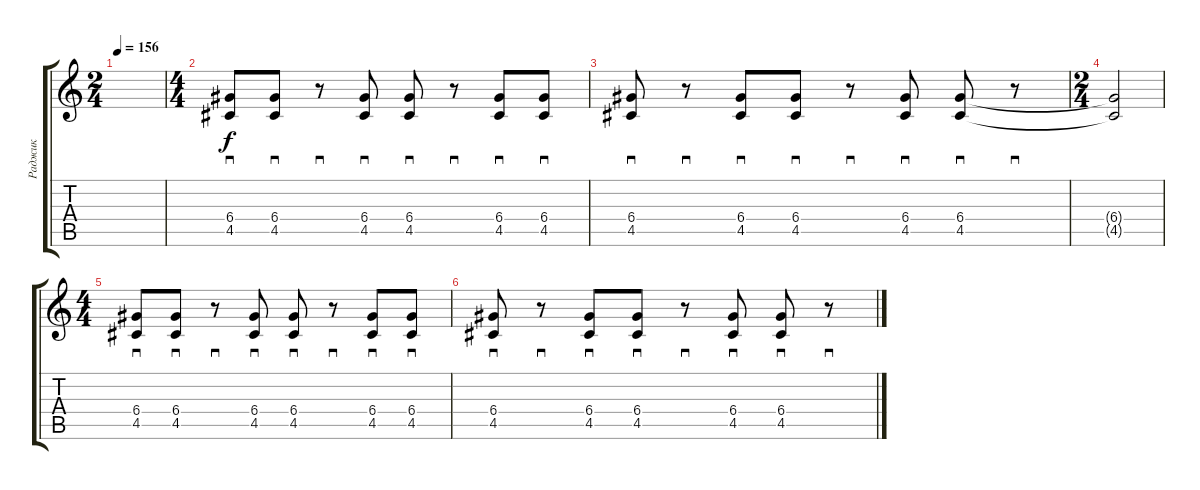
\track ("Раджик" "Раджик") {instrument distortionguitar}
\staff {score tabs}
\tuning (E4 B3 G3 D3 A2 E2) {hide}
\ts (2 4)
\tempo 156
\clef g2
\ks c
|
\ts (4 4)
(6.4 4.5).8{sd} (6.4 4.5).8{sd} r.8{sd} (6.4 4.5).8{sd} (6.4 4.5).8{sd} r.8{sd} (6.4 4.5).8{sd} (6.4 4.5).8{sd} |
(6.4 4.5).8{sd} r.8{sd} (6.4 4.5).8{sd} (6.4 4.5).8{sd} r.8{sd} (6.4 4.5).8{sd} (6.4 4.5).8{sd} r.8{sd} |
\ts (2 4)
(6.4{t} 4.5{t}).2 |
\ts (4 4)
(6.4 4.5).8{sd} (6.4 4.5).8{sd} r.8{sd} (6.4 4.5).8{sd} (6.4 4.5).8{sd} r.8{sd} (6.4 4.5).8{sd} (6.4 4.5).8{sd} |
(6.4 4.5).8{sd} r.8{sd} (6.4 4.5).8{sd} (6.4 4.5).8{sd} r.8{sd} (6.4 4.5).8{sd} (6.4 4.5).8{sd} r.8{sd}
